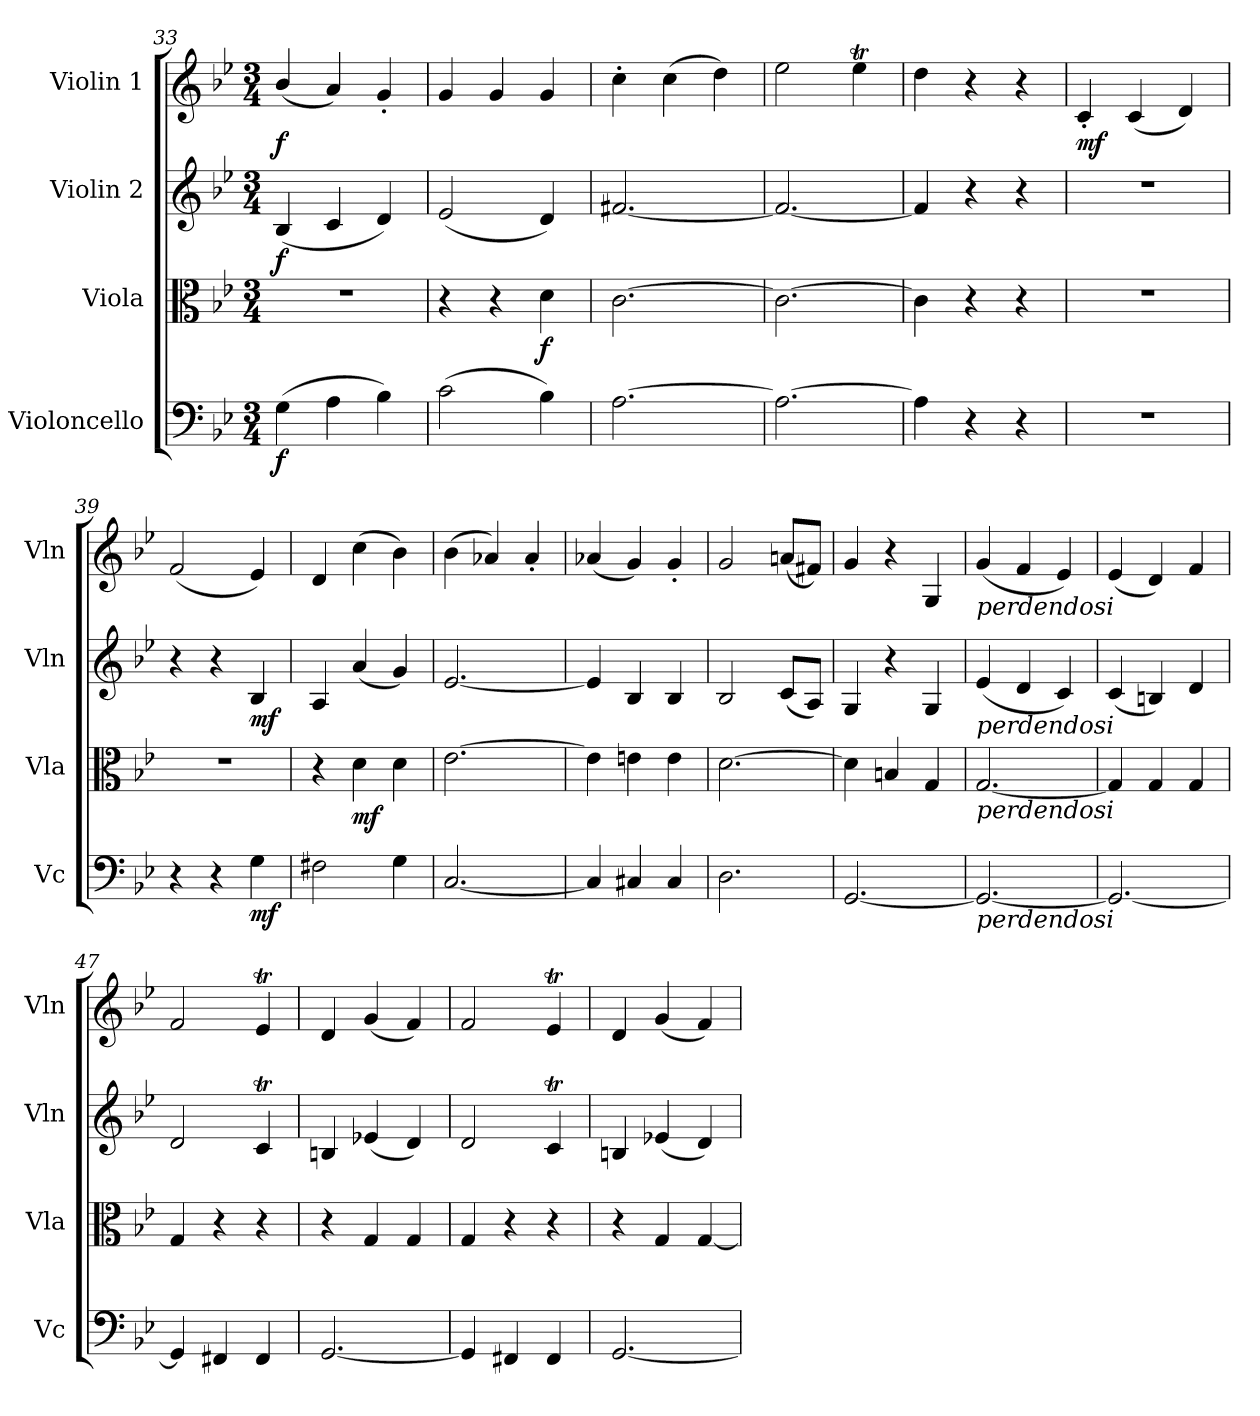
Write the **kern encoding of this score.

**kern	**dynam	**kern	**dynam	**kern	**dynam	**kern	**dynam
*part4	*part4	*part3	*part3	*part2	*part2	*part1	*part1
*staff4	*staff4	*staff3	*staff3	*staff2	*staff2	*staff1	*staff1
*I"Violoncello	*	*I"Viola	*	*I"Violin 2	*	*I"Violin 1	*
*I'Vc	*	*I'Vla	*	*I'Vln	*	*I'Vln	*
*clefF4	*	*clefC3	*	*clefG2	*	*clefG2	*
*k[b-e-]	*	*k[b-e-]	*	*k[b-e-]	*	*k[b-e-]	*
*M3/4	*	*M3/4	*	*M3/4	*	*M3/4	*
=33	=33	=33	=33	=33	=33	=33	=33
!	!LO:DY:b	!	!	!	!LO:DY:b	!	!LO:DY:b
(4G\	f	2.r	.	(4B-/	f	(4b-/	f
4A\	.	.	.	4c/	.	4a/)	.
4B-\)	.	.	.	4d/)	.	4g'/	.
=34	=34	=34	=34	=34	=34	=34	=34
(2c\	.	4r	.	(2e-/	.	4g/	.
.	.	4r	.	.	.	4g/	.
!	!	!	!LO:DY:b	!	!	!	!
4B-\)	.	4d\	f	4d/)	.	4g/	.
!!LO:PB:g=z
=35	=35	=35	=35	=35	=35	=35	=35
[2.A\	.	[2.c\	.	[2.f#X/	.	4cc'\	.
.	.	.	.	.	.	(4cc\	.
.	.	.	.	.	.	4dd\)	.
=36	=36	=36	=36	=36	=36	=36	=36
2.A\_	.	2.c\_	.	2.f#/_	.	2ee-\	.
.	.	.	.	.	.	4ee-T\	.
=37	=37	=37	=37	=37	=37	=37	=37
4A\]	.	4c\]	.	4f#/]	.	4dd\	.
4r	.	4r	.	4r	.	4r	.
4r	.	4r	.	4r	.	4r	.
=38	=38	=38	=38	=38	=38	=38	=38
!	!	!	!	!	!	!	!LO:DY:b
2.r	.	2.r	.	2.r	.	4c'/	mf
.	.	.	.	.	.	(4c/	.
.	.	.	.	.	.	4d/)	.
=39	=39	=39	=39	=39	=39	=39	=39
4r	.	2.r	.	4r	.	(2f/	.
4r	.	.	.	4r	.	.	.
!	!LO:DY:b	!	!	!	!LO:DY:b	!	!
4G\	mf	.	.	4B-/	mf	4e-/)	.
=40	=40	=40	=40	=40	=40	=40	=40
2F#X\	.	4r	.	4A/	.	4d/	.
!	!	!	!LO:DY:b	!	!	!	!
.	.	4d\	mf	(4a/	.	(4cc\	.
4G\	.	4d\	.	4g/)	.	4b-\)	.
=41	=41	=41	=41	=41	=41	=41	=41
[2.C/	.	[2.e-\	.	[2.e-/	.	(4b-\	.
.	.	.	.	.	.	4a-X/)	.
.	.	.	.	.	.	4a-'/	.
=42	=42	=42	=42	=42	=42	=42	=42
4C/]	.	4e-\]	.	4e-/]	.	(4a-X/	.
4C#X/	.	4en\	.	4B-/	.	4g/)	.
4C#/	.	4e\	.	4B-/	.	4g'/	.
=43	=43	=43	=43	=43	=43	=43	=43
2.D\	.	[2.d\	.	2B-/	.	2g/	.
.	.	.	.	(8c/L	.	(8an/L	.
.	.	.	.	8A/J)	.	8f#X/J)	.
!!LO:LB:g=z
=44	=44	=44	=44	=44	=44	=44	=44
[2.GG/	.	4d\]	.	4G/	.	4g/	.
.	.	4Bn/	.	4r	.	4r	.
.	.	4G/	.	4G/	.	4G/	.
=45	=45	=45	=45	=45	=45	=45	=45
!	!	!	!	!	!	!LO:TX:b:i:t=perdendosi	!
!	!	!	!	!LO:TX:b:i:t=perdendosi	!	!	!
!	!	!LO:TX:b:i:t=perdendosi	!	!	!	!	!
!LO:TX:b:i:t=perdendosi	!	!	!	!	!	!	!
2.GG/_	.	[2.G/	.	(4e-/	.	(4g/	.
.	.	.	.	4d/	.	4f/	.
.	.	.	.	4c/)	.	4e-/)	.
=46	=46	=46	=46	=46	=46	=46	=46
2.GG/_	.	4G/]	.	(4c/	.	(4e-/	.
.	.	4G/	.	4Bn/)	.	4d/)	.
.	.	4G/	.	4d/	.	4f/	.
=47	=47	=47	=47	=47	=47	=47	=47
4GG/]	.	4G/	.	2d/	.	2f/	.
4FF#X/	.	4r	.	.	.	.	.
4FF#/	.	4r	.	4cT/	.	4e-T/	.
=48	=48	=48	=48	=48	=48	=48	=48
[2.GG/	.	4r	.	4Bn/	.	4d/	.
.	.	4G/	.	(4e-X/	.	(4g/	.
.	.	4G/	.	4d/)	.	4f/)	.
=49	=49	=49	=49	=49	=49	=49	=49
4GG/]	.	4G/	.	2d/	.	2f/	.
4FF#X/	.	4r	.	.	.	.	.
4FF#/	.	4r	.	4cT/	.	4e-T/	.
=50	=50	=50	=50	=50	=50	=50	=50
[2.GG/	.	4r	.	4Bn/	.	4d/	.
.	.	4G/	.	(4e-X/	.	(4g/	.
.	.	[4G/	.	4d/)	.	4f/)	.
=	=	=	=	=	=	=	=
*-	*-	*-	*-	*-	*-	*-	*-
